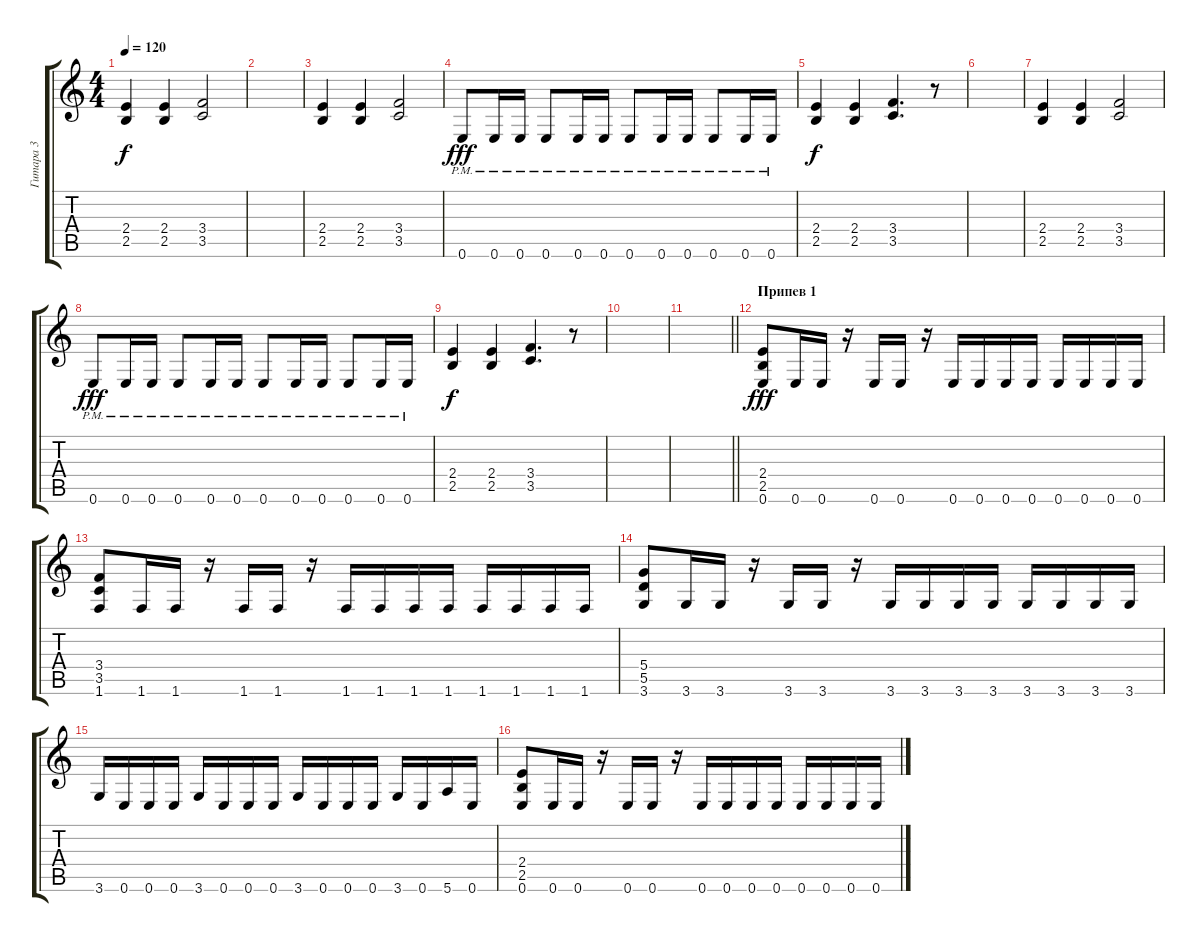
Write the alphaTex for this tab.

\track ("Гитара 3" "Гитара 3") {instrument distortionguitar}
\staff {score tabs}
\tuning (E4 B3 G3 D3 A2 E2) {hide}
\ts (4 4)
\tempo 120
\clef g2
\ks c
(2.4 2.5).4{dy f} (2.4 2.5).4 (3.4 3.5).2 |
|
(2.4 2.5).4 (2.4 2.5).4 (3.4 3.5).2 |
0.6{pm}.8{dy fff} 0.6{pm}.16 0.6{pm}.16 0.6{pm}.8 0.6{pm}.16 0.6{pm}.16 0.6{pm}.8 0.6{pm}.16 0.6{pm}.16 0.6{pm}.8 0.6{pm}.16 0.6{pm}.16 |
(2.4 2.5).4{dy f} (2.4 2.5).4 (3.4 3.5).4{d} r.8 |
|
(2.4 2.5).4 (2.4 2.5).4 (3.4 3.5).2 |
0.6{pm}.8{dy fff} 0.6{pm}.16 0.6{pm}.16 0.6{pm}.8 0.6{pm}.16 0.6{pm}.16 0.6{pm}.8 0.6{pm}.16 0.6{pm}.16 0.6{pm}.8 0.6{pm}.16 0.6{pm}.16 |
(2.4 2.5).4{dy f} (2.4 2.5).4 (3.4 3.5).4{d} r.8 |
|
\barLineRight lightlight
|
\section ("" "Припев 1")
(2.4 2.5 0.6).8{dy fff} 0.6.16 0.6.16 r.16 0.6.16 0.6.16 r.16 0.6.16 0.6.16 0.6.16 0.6.16 0.6.16 0.6.16 0.6.16 0.6.16 |
(3.4 3.5 1.6).8 1.6.16 1.6.16 r.16 1.6.16 1.6.16 r.16 1.6.16 1.6.16 1.6.16 1.6.16 1.6.16 1.6.16 1.6.16 1.6.16 |
(5.4 5.5 3.6).8 3.6.16 3.6.16 r.16 3.6.16 3.6.16 r.16 3.6.16 3.6.16 3.6.16 3.6.16 3.6.16 3.6.16 3.6.16 3.6.16 |
3.6.16 0.6.16 0.6.16 0.6.16 3.6.16 0.6.16 0.6.16 0.6.16 3.6.16 0.6.16 0.6.16 0.6.16 3.6.16 0.6.16 5.6.16 0.6.16 |
(2.4 2.5 0.6).8 0.6.16 0.6.16 r.16 0.6.16 0.6.16 r.16 0.6.16 0.6.16 0.6.16 0.6.16 0.6.16 0.6.16 0.6.16 0.6.16
